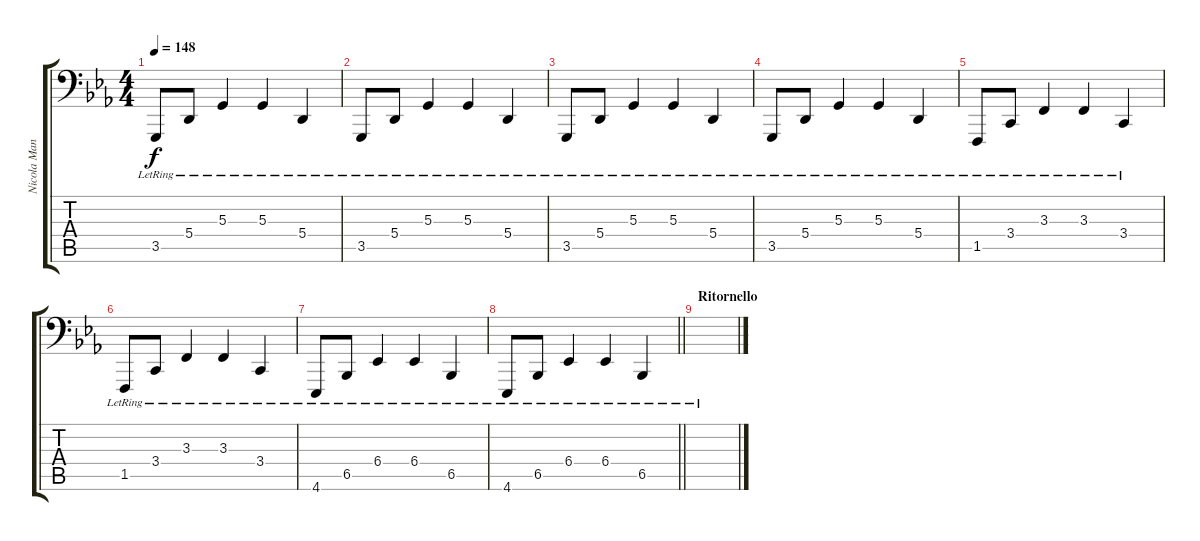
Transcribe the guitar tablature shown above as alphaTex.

\track ("Nicola Manzan [Left]" "Nicola Man") {instrument acousticgrandpiano}
\staff {score tabs}
\tuning (C3 G2 D2 A1 E1 B0) {hide}
\ts (4 4)
\tempo 148
\clef f4
\ks cminor
3.5{lr}.8{dy f} 5.4{lr}.8 5.3{lr}.4 5.3{lr}.4 5.4{lr}.4 |
3.5{lr}.8 5.4{lr}.8 5.3{lr}.4 5.3{lr}.4 5.4{lr}.4 |
3.5{lr}.8 5.4{lr}.8 5.3{lr}.4 5.3{lr}.4 5.4{lr}.4 |
3.5{lr}.8 5.4{lr}.8 5.3{lr}.4 5.3{lr}.4 5.4{lr}.4 |
1.5{lr}.8 3.4{lr}.8 3.3{lr}.4 3.3{lr}.4 3.4{lr}.4 |
1.5{lr}.8 3.4{lr}.8 3.3{lr}.4 3.3{lr}.4 3.4{lr}.4 |
4.6{lr}.8 6.5{lr}.8 6.4{lr}.4 6.4{lr}.4 6.5{lr}.4 |
\barLineRight lightlight
4.6{lr}.8 6.5{lr}.8 6.4{lr}.4 6.4{lr}.4 6.5{lr}.4 |
\section ("" "Ritornello")
